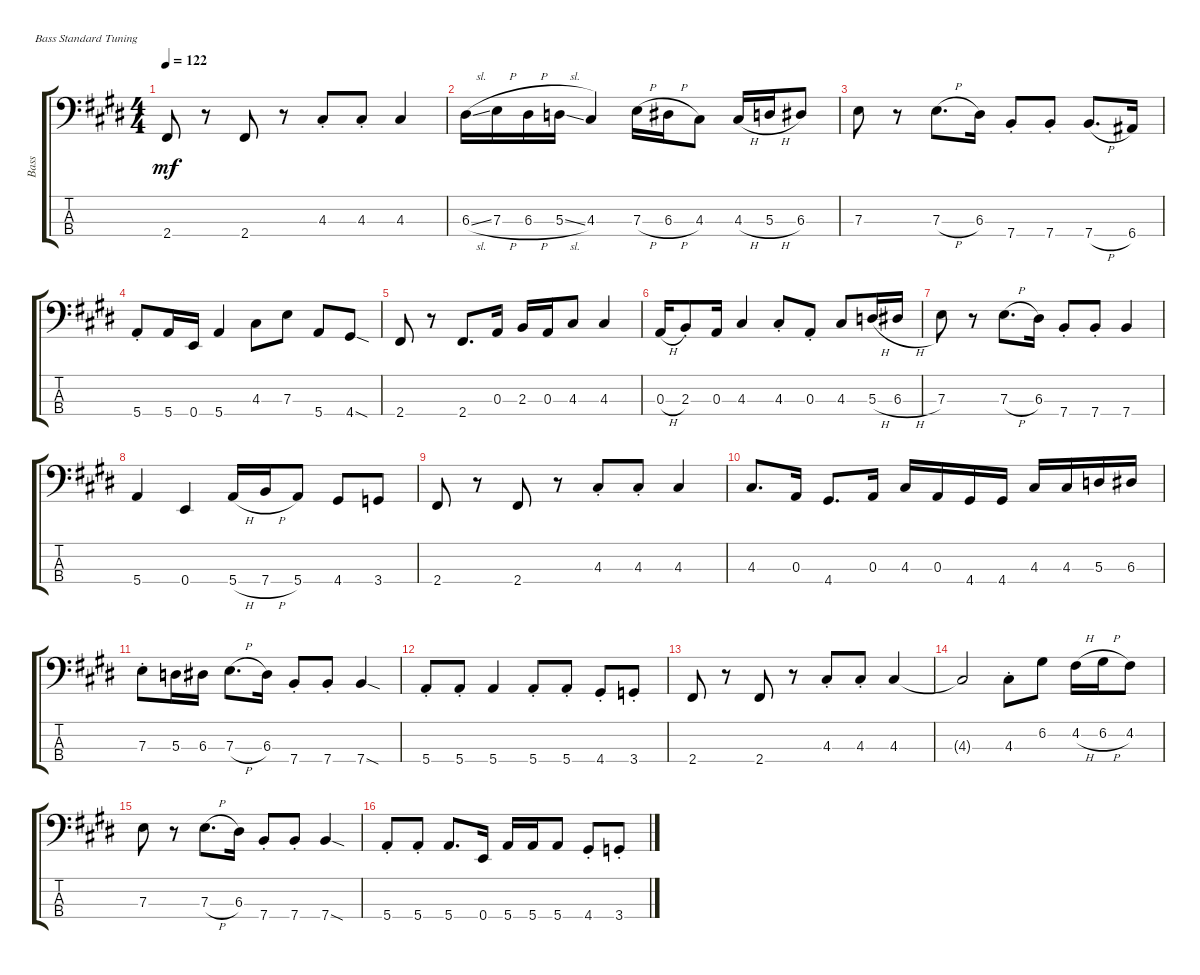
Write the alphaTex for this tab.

\defaultSystemsLayout 4
\bracketExtendMode groupsimilarinstruments
\otherSystemsTrackNameOrientation horizontal
\track ("Electric Bass (Tom Fowler)" "Bass") {instrument electricbassfinger}
\staff {score tabs}
\tuning (G2 D2 A1 E1)
\ts (4 4)
\tempo 122
\clef f4
\ks e
2.4{acc #}.8{dy mf beam Up} r.8{beam Up} 2.4{acc #}.8{beam Up} r.8{beam Up} 4.3{st acc #}.8{beam Up} 4.3{st acc #}.8{beam Up} 4.3{acc #}.4{beam Up} |
6.3{sl acc #}.16{beam Down} 7.3{h acc forcenatural}.16{beam Down} 6.3{h acc #}.16{beam Down} 5.3{sl acc forcenatural}.16{beam Down} 4.3{acc #}.4{beam Up} 7.3{h acc forcenatural}.16{beam Down} 6.3{h acc #}.16{beam Down} 4.3{acc #}.8{beam Down} 4.3{h acc #}.16{beam Up} 5.3{h acc forcenatural}.16{beam Up} 6.3{acc #}.8{beam Up} |
7.3{acc forcenatural}.8{beam Down} r.8{beam Down} 7.3{h acc forcenatural}.8{d beam Down} 6.3{acc #}.16{beam Down} 7.4{st acc forcenatural}.8{beam Up} 7.4{st acc forcenatural}.8{beam Up} 7.4{h acc forcenatural}.8{d beam Up} 6.4{acc #}.16{beam Up} |
5.4{st acc forcenatural}.8{beam Up} 5.4{acc forcenatural}.16{beam Up} 0.4{acc forcenatural}.16{beam Up} 5.4{acc forcenatural}.4{beam Up} 4.3{acc #}.8{beam Down} 7.3{acc forcenatural}.8{beam Down} 5.4{acc forcenatural}.8{beam Up} 4.4{sod acc #}.8{beam Up} |
2.4{acc #}.8{beam Up} r.8{beam Up} 2.4{acc #}.8{d beam Up} 0.3{acc forcenatural}.16{beam Up} 2.3{acc forcenatural}.16{beam Up} 0.3{acc forcenatural}.16{beam Up} 4.3{acc #}.8{beam Up} 4.3{acc #}.4{beam Up} |
0.3{h acc forcenatural}.16{beam Up} 2.3{st acc forcenatural}.8{beam Up} 0.3{acc forcenatural}.16{beam Up} 4.3{acc #}.4{beam Up} 4.3{st acc #}.8{beam Up} 0.3{st acc forcenatural}.8{beam Up} 4.3{acc #}.8{beam Up} 5.3{h acc forcenatural}.16{beam Up} 6.3{h acc #}.16{beam Up} |
7.3{acc forcenatural}.8{beam Down} r.8{beam Down} 7.3{h acc forcenatural}.8{d beam Down} 6.3{acc #}.16{beam Down} 7.4{st acc forcenatural}.8{beam Up} 7.4{st acc forcenatural}.8{beam Up} 7.4{acc forcenatural}.4{beam Up} |
5.4{acc forcenatural}.4{beam Up} 0.4{acc forcenatural}.4{beam Up} 5.4{h acc forcenatural}.16{beam Up} 7.4{h acc forcenatural}.16{beam Up} 5.4{acc forcenatural}.8{beam Up} 4.4{acc #}.8{beam Up} 3.4{acc forcenatural}.8{beam Up} |
2.4{acc #}.8{beam Up} r.8{beam Up} 2.4{acc #}.8{beam Up} r.8{beam Up} 4.3{st acc #}.8{beam Up} 4.3{st acc #}.8{beam Up} 4.3{acc #}.4{beam Up} |
4.3{acc #}.8{d beam Up} 0.3{acc forcenatural}.16{beam Up} 4.4{acc #}.8{d beam Up} 0.3{acc forcenatural}.16{beam Up} 4.3{acc #}.16{beam Up} 0.3{acc forcenatural}.16{beam Up} 4.4{acc #}.16{beam Up} 4.4{acc #}.16{beam Up} 4.3{acc #}.16{beam Up} 4.3{acc #}.16{beam Up} 5.3{acc forcenatural}.16{beam Up} 6.3{acc #}.16{beam Up} |
7.3{st acc forcenatural}.8{beam Down} 5.3{acc forcenatural}.16{beam Down} 6.3{acc #}.16{beam Down} 7.3{h acc forcenatural}.8{d beam Down} 6.3{acc #}.16{beam Down} 7.4{st acc forcenatural}.8{beam Up} 7.4{st acc forcenatural}.8{beam Up} 7.4{sod acc forcenatural}.4{beam Up} |
5.4{st acc forcenatural}.8{beam Up} 5.4{st acc forcenatural}.8{beam Up} 5.4{acc forcenatural}.4{beam Up} 5.4{st acc forcenatural}.8{beam Up} 5.4{st acc forcenatural}.8{beam Up} 4.4{st acc #}.8{beam Up} 3.4{st acc forcenatural}.8{beam Up} |
2.4{acc #}.8{beam Up} r.8{beam Up} 2.4{acc #}.8{beam Up} r.8{beam Up} 4.3{st acc #}.8{beam Up} 4.3{st acc #}.8{beam Up} 4.3{acc #}.4{beam Up} |
4.3{t acc #}.2{beam Up} 4.3{st acc #}.8{beam Down} 6.2{acc #}.8{beam Down} 4.2{h acc #}.16{beam Down} 6.2{h acc #}.16{beam Down} 4.2{acc #}.8{beam Down} |
7.3{acc forcenatural}.8{beam Down} r.8{beam Down} 7.3{h acc forcenatural}.8{d beam Down} 6.3{acc #}.16{beam Down} 7.4{st acc forcenatural}.8{beam Up} 7.4{st acc forcenatural}.8{beam Up} 7.4{sod acc forcenatural}.4{beam Up} |
5.4{st acc forcenatural}.8{beam Up} 5.4{st acc forcenatural}.8{beam Up} 5.4{acc forcenatural}.8{d beam Up} 0.4{acc forcenatural}.16{beam Up} 5.4{acc forcenatural}.16{beam Up} 5.4{acc forcenatural}.16{beam Up} 5.4{acc forcenatural}.8{beam Up} 4.4{st acc #}.8{beam Up} 3.4{st acc forcenatural}.8{beam Up}
